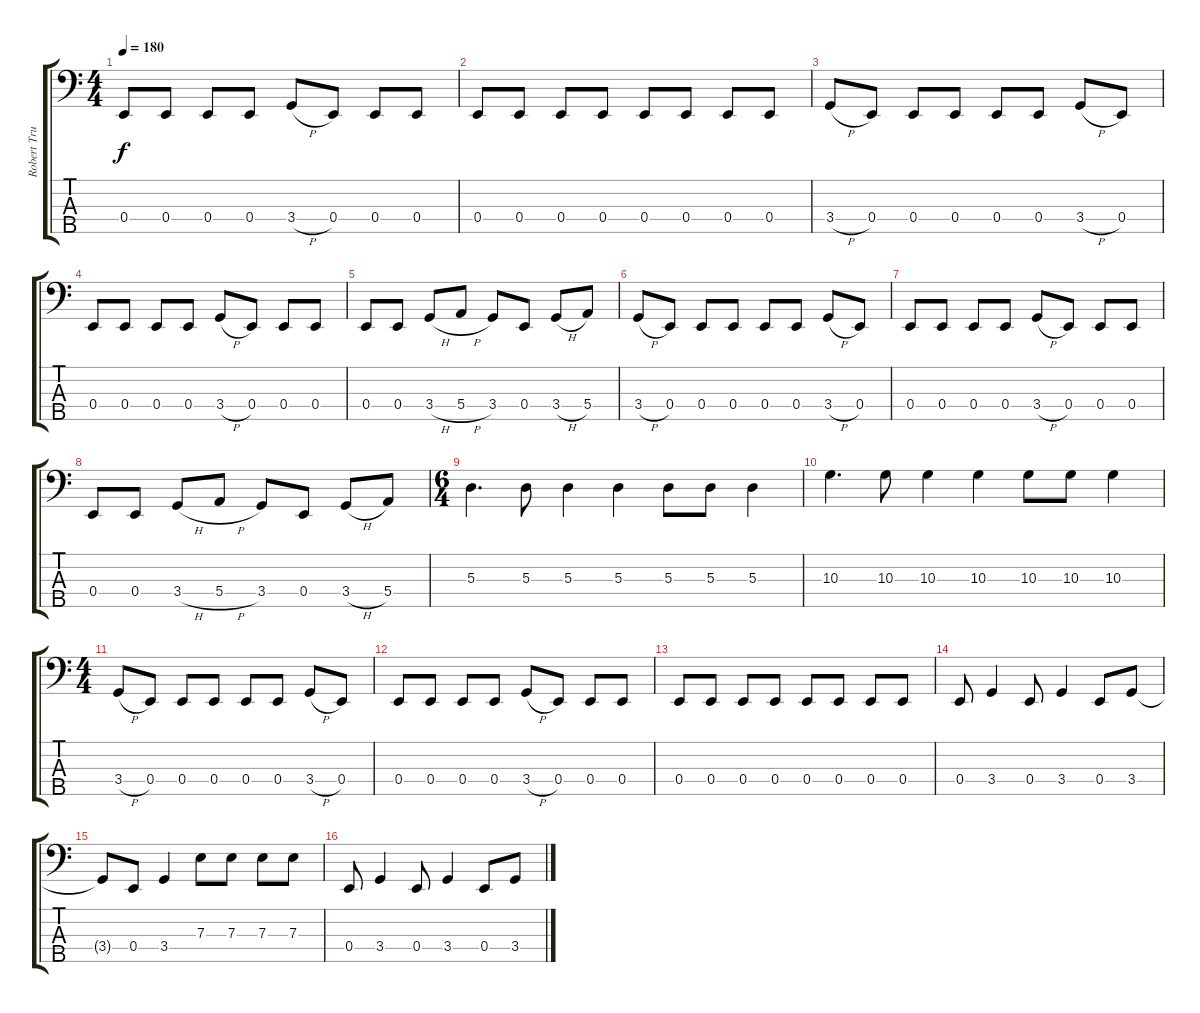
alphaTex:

\track ("Robert Trujillo" "Robert Tru") {instrument electricbassfinger}
\staff {score tabs}
\tuning (G2 D2 A1 E1 B0) {hide}
\ts (4 4)
\tempo 180
\clef f4
\ks c
0.4.8{dy f} 0.4.8 0.4.8 0.4.8 3.4{h}.8 0.4.8 0.4.8 0.4.8 |
0.4.8 0.4.8 0.4.8 0.4.8 0.4.8 0.4.8 0.4.8 0.4.8 |
3.4{h}.8 0.4.8 0.4.8 0.4.8 0.4.8 0.4.8 3.4{h}.8 0.4.8 |
0.4.8 0.4.8 0.4.8 0.4.8 3.4{h}.8 0.4.8 0.4.8 0.4.8 |
0.4.8 0.4.8 3.4{h}.8 5.4{h}.8 3.4.8 0.4.8 3.4{h}.8 5.4.8 |
3.4{h}.8 0.4.8 0.4.8 0.4.8 0.4.8 0.4.8 3.4{h}.8 0.4.8 |
0.4.8 0.4.8 0.4.8 0.4.8 3.4{h}.8 0.4.8 0.4.8 0.4.8 |
0.4.8 0.4.8 3.4{h}.8 5.4{h}.8 3.4.8 0.4.8 3.4{h}.8 5.4.8 |
\ts (6 4)
5.3.4{d} 5.3.8 5.3.4 5.3.4 5.3.8 5.3.8 5.3.4 |
10.3.4{d} 10.3.8 10.3.4 10.3.4 10.3.8 10.3.8 10.3.4 |
\ts (4 4)
3.4{h}.8 0.4.8 0.4.8 0.4.8 0.4.8 0.4.8 3.4{h}.8 0.4.8 |
0.4.8 0.4.8 0.4.8 0.4.8 3.4{h}.8 0.4.8 0.4.8 0.4.8 |
0.4.8 0.4.8 0.4.8 0.4.8 0.4.8 0.4.8 0.4.8 0.4.8 |
0.4.8 3.4.4 0.4.8 3.4.4 0.4.8 3.4.8 |
3.4{t}.8 0.4.8 3.4.4 7.3.8 7.3.8 7.3.8 7.3.8 |
0.4.8 3.4.4 0.4.8 3.4.4 0.4.8 3.4.8
